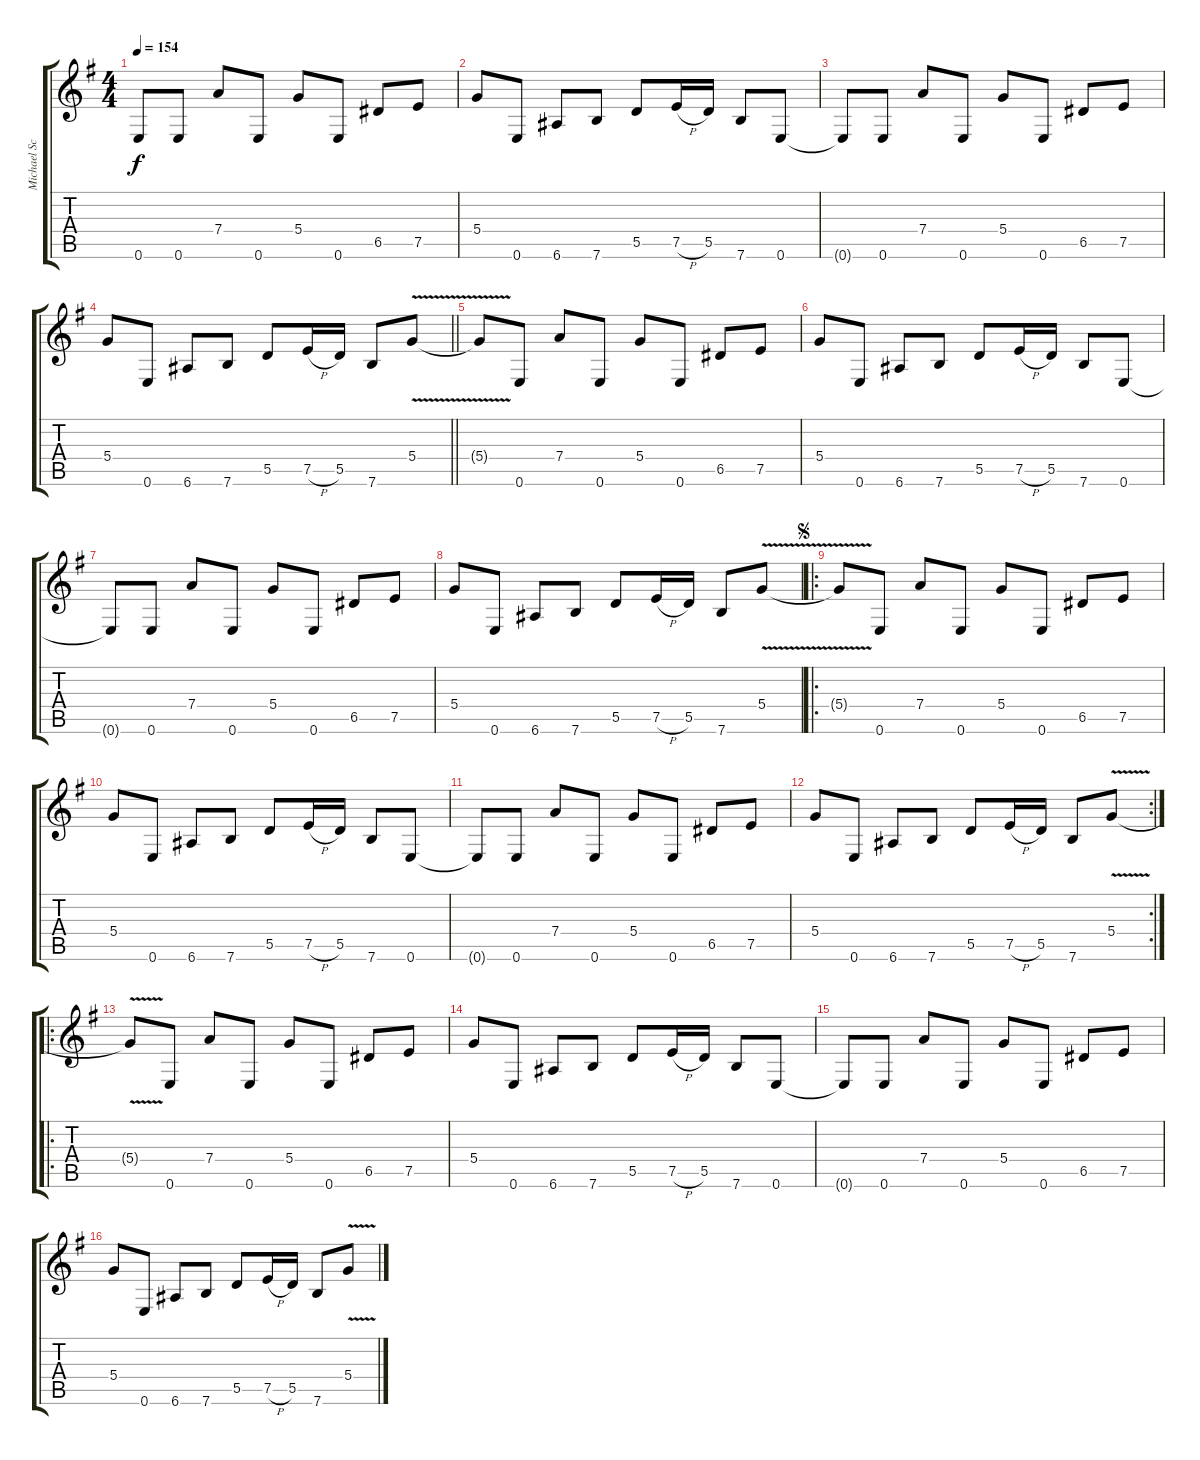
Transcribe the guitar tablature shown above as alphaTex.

\track ("Michael Schenker - Guitar 1" "Michael Sc") {instrument distortionguitar}
\staff {score tabs}
\tuning (E4 B3 G3 D3 A2 E2) {hide}
\ts (4 4)
\tempo 154
\clef g2
\ks g
0.6.8{dy f instrument distortionguitar} 0.6.8 7.4.8 0.6.8 5.4.8 0.6.8 6.5.8 7.5.8 |
5.4.8 0.6.8 6.6.8 7.6.8 5.5.8 7.5{h}.16 5.5.16 7.6.8 0.6.8 |
0.6{t}.8 0.6.8 7.4.8 0.6.8 5.4.8 0.6.8 6.5.8 7.5.8 |
\barLineRight lightlight
5.4.8 0.6.8 6.6.8 7.6.8 5.5.8 7.5{h}.16 5.5.16 7.6.8 5.4{v}.8 |
5.4{v t}.8 0.6.8 7.4.8 0.6.8 5.4.8 0.6.8 6.5.8 7.5.8 |
5.4.8 0.6.8 6.6.8 7.6.8 5.5.8 7.5{h}.16 5.5.16 7.6.8 0.6.8 |
0.6{t}.8 0.6.8 7.4.8 0.6.8 5.4.8 0.6.8 6.5.8 7.5.8 |
5.4.8 0.6.8 6.6.8 7.6.8 5.5.8 7.5{h}.16 5.5.16 7.6.8 5.4{v}.8 |
\ro
\jump segno
5.4{v t}.8 0.6.8 7.4.8 0.6.8 5.4.8 0.6.8 6.5.8 7.5.8 |
5.4.8 0.6.8 6.6.8 7.6.8 5.5.8 7.5{h}.16 5.5.16 7.6.8 0.6.8 |
0.6{t}.8 0.6.8 7.4.8 0.6.8 5.4.8 0.6.8 6.5.8 7.5.8 |
\rc 2
5.4.8 0.6.8 6.6.8 7.6.8 5.5.8 7.5{h}.16 5.5.16 7.6.8 5.4{v}.8 |
\ro
5.4{v t}.8 0.6.8 7.4.8 0.6.8 5.4.8 0.6.8 6.5.8 7.5.8 |
5.4.8 0.6.8 6.6.8 7.6.8 5.5.8 7.5{h}.16 5.5.16 7.6.8 0.6.8 |
0.6{t}.8 0.6.8 7.4.8 0.6.8 5.4.8 0.6.8 6.5.8 7.5.8 |
5.4.8 0.6.8 6.6.8 7.6.8 5.5.8 7.5{h}.16 5.5.16 7.6.8 5.4{v}.8
